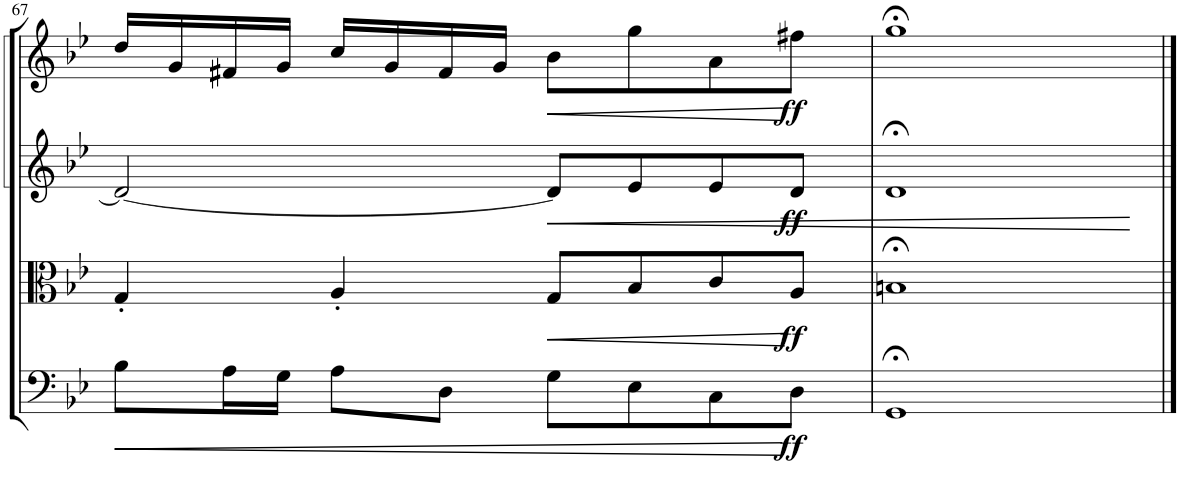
**kern	**dynam	**kern	**dynam	**kern	**dynam	**kern	**dynam
*part4	*part4	*part3	*part3	*part2	*part2	*part1	*part1
*staff4	*staff4	*staff3	*staff3	*staff2	*staff2	*staff1	*staff1
*I"Violoncello	*	*I"Viola	*	*I"Violin II	*	*I"Violin I	*
*I'Vc	*	*I'Vla	*	*I'Vln	*	*I'Vln	*
!!LO:PB:g=z
*clefF4	*	*clefC3	*	*clefG2	*	*clefG2	*
*k[b-e-]	*	*k[b-e-]	*	*k[b-e-]	*	*k[b-e-]	*
*M4/4	*	*M4/4	*	*M4/4	*	*M4/4	*
*met(c)	*	*met(c)	*	*met(c)	*	*met(c)	*
=67	=67	=67	=67	=67	=67	=67	=67
!	!LO:HP:b	!	!	!	!	!	!
8B-\L	<	4G'/	.	2d/_	.	16dd/LL	.
.	.	.	.	.	.	16g/	.
16A\L	.	.	.	.	.	16f#X/	.
16G\JJ	.	.	.	.	.	16g/JJ	.
8A\L	.	4A'/	.	.	.	16cc/LL	.
.	.	.	.	.	.	16g/	.
8D\J	.	.	.	.	.	16f#/	.
.	.	.	.	.	.	16g/JJ	.
!	!	!	!LO:HP:b	!	!LO:HP:b	!	!LO:HP:b
8G\L	.	8G/L	<	8d/L]	<	8b-\L	<
8E-\	.	8B-/	.	8e-/	.	8gg\	.
8C\	.	8c/	.	8e-/	.	8a\	.
!	!LO:DY:b	!	!LO:DY:b	!	!LO:DY:b	!	!LO:DY:b
8D\J	ff	8A/J	ff	8d/J	ff	8ff#X\J	ff
.	[	.	[	.	[	.	[
=68	=68	=68	=68	=68	=68	=68	=68
1GG;<	.	1Bn;<	.	1d;<	.	1gg;<	.
==	==	==	==	==	==	==	==
*-	*-	*-	*-	*-	*-	*-	*-
